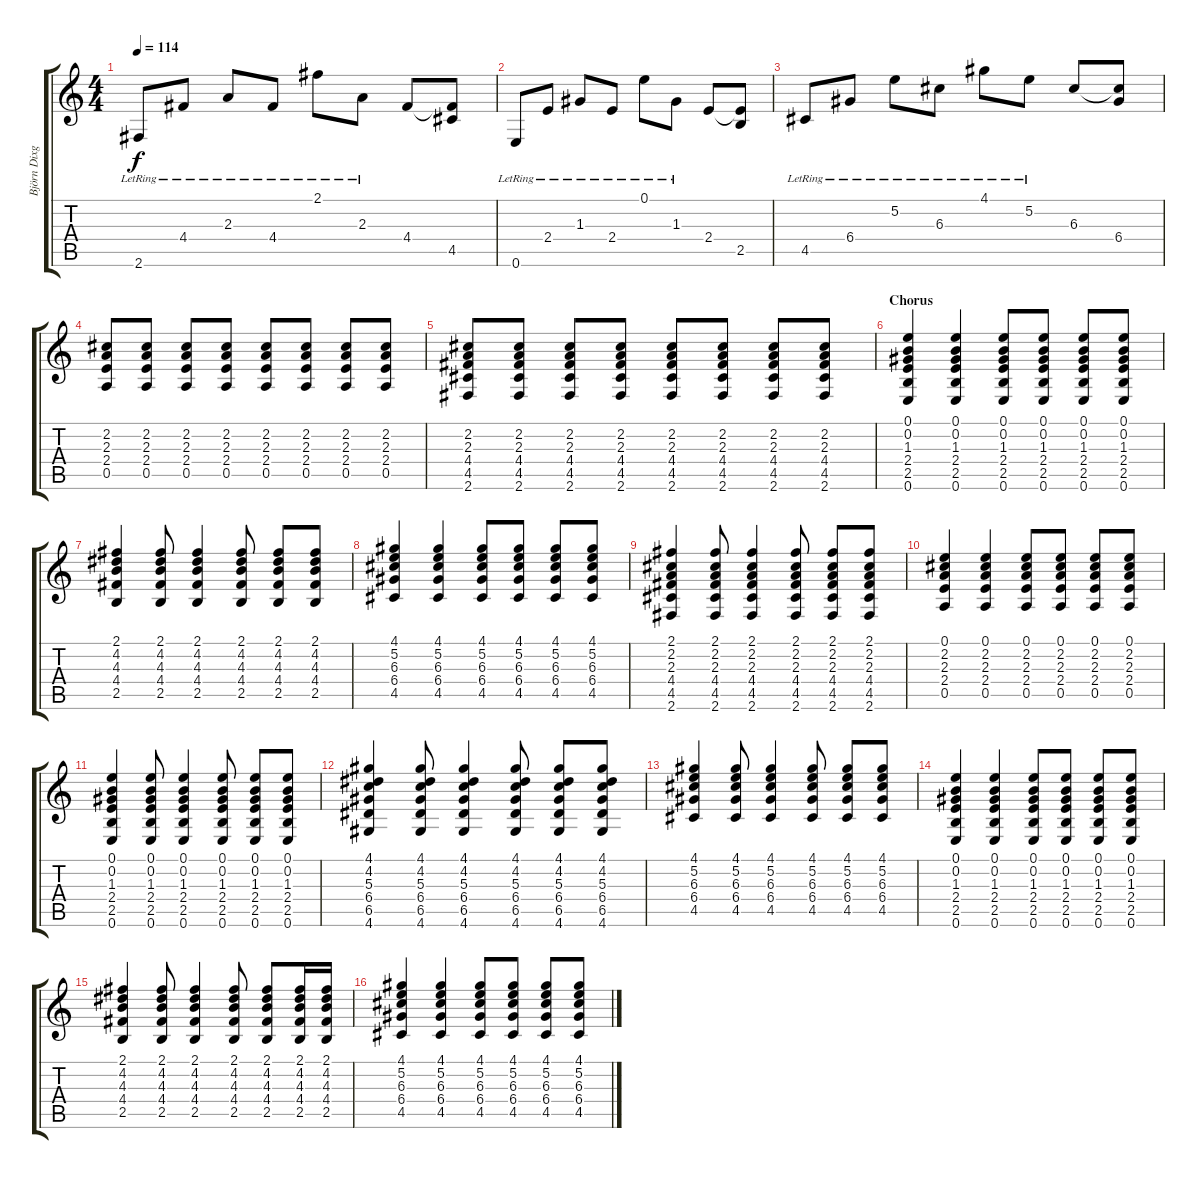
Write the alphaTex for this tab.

\track ("Björn Dixgard -  Lead Guitar" "Björn Dixg") {instrument distortionguitar}
\staff {score tabs}
\tuning (E4 B3 G3 D3 A2 E2) {hide}
\ts (4 4)
\tempo 114
\clef g2
\ks c
2.6{lr}.8{dy f} 4.4{lr}.8 2.3{lr}.8 4.4{lr}.8 2.1{lr}.8 2.3{lr}.8 4.4.8 (4.4{t} 4.5).8 |
0.6{lr}.8 2.4{lr}.8 1.3{lr}.8 2.4{lr}.8 0.1{lr}.8 1.3{lr}.8 2.4.8 (2.4{t} 2.5).8 |
4.5{lr}.8 6.4{lr}.8 5.2{lr}.8 6.3{lr}.8 4.1{lr}.8 5.2{lr}.8 6.3.8 (6.3{t} 6.4).8 |
(2.2 2.3 2.4 0.5).8{volume 8} (2.2 2.3 2.4 0.5).8 (2.2 2.3 2.4 0.5).8 (2.2 2.3 2.4 0.5).8 (2.2 2.3 2.4 0.5).8 (2.2 2.3 2.4 0.5).8 (2.2 2.3 2.4 0.5).8 (2.2 2.3 2.4 0.5).8 |
(2.2 2.3 4.4 4.5 2.6).8 (2.2 2.3 4.4 4.5 2.6).8 (2.2 2.3 4.4 4.5 2.6).8 (2.2 2.3 4.4 4.5 2.6).8 (2.2 2.3 4.4 4.5 2.6).8 (2.2 2.3 4.4 4.5 2.6).8 (2.2 2.3 4.4 4.5 2.6).8 (2.2 2.3 4.4 4.5 2.6).8 |
\section ("" "Chorus")
(0.1 0.2 1.3 2.4 2.5 0.6).4{volume 10} (0.1 0.2 1.3 2.4 2.5 0.6).4 (0.1 0.2 1.3 2.4 2.5 0.6).8 (0.1 0.2 1.3 2.4 2.5 0.6).8 (0.1 0.2 1.3 2.4 2.5 0.6).8 (0.1 0.2 1.3 2.4 2.5 0.6).8 |
(2.1 4.2 4.3 4.4 2.5).4 (2.1 4.2 4.3 4.4 2.5).8 (2.1 4.2 4.3 4.4 2.5).4 (2.1 4.2 4.3 4.4 2.5).8 (2.1 4.2 4.3 4.4 2.5).8 (2.1 4.2 4.3 4.4 2.5).8 |
(4.1 5.2 6.3 6.4 4.5).4 (4.1 5.2 6.3 6.4 4.5).4 (4.1 5.2 6.3 6.4 4.5).8 (4.1 5.2 6.3 6.4 4.5).8 (4.1 5.2 6.3 6.4 4.5).8 (4.1 5.2 6.3 6.4 4.5).8 |
(2.1 2.2 2.3 4.4 4.5 2.6).4 (2.1 2.2 2.3 4.4 4.5 2.6).8 (2.1 2.2 2.3 4.4 4.5 2.6).4 (2.1 2.2 2.3 4.4 4.5 2.6).8 (2.1 2.2 2.3 4.4 4.5 2.6).8 (2.1 2.2 2.3 4.4 4.5 2.6).8 |
(0.1 2.2 2.3 2.4 0.5).4 (0.1 2.2 2.3 2.4 0.5).4 (0.1 2.2 2.3 2.4 0.5).8 (0.1 2.2 2.3 2.4 0.5).8 (0.1 2.2 2.3 2.4 0.5).8 (0.1 2.2 2.3 2.4 0.5).8 |
(0.1 0.2 1.3 2.4 2.5 0.6).4 (0.1 0.2 1.3 2.4 2.5 0.6).8 (0.1 0.2 1.3 2.4 2.5 0.6).4 (0.1 0.2 1.3 2.4 2.5 0.6).8 (0.1 0.2 1.3 2.4 2.5 0.6).8 (0.1 0.2 1.3 2.4 2.5 0.6).8 |
(4.1 4.2 5.3 6.4 6.5 4.6).4 (4.1 4.2 5.3 6.4 6.5 4.6).8 (4.1 4.2 5.3 6.4 6.5 4.6).4 (4.1 4.2 5.3 6.4 6.5 4.6).8 (4.1 4.2 5.3 6.4 6.5 4.6).8 (4.1 4.2 5.3 6.4 6.5 4.6).8 |
(4.1 5.2 6.3 6.4 4.5).4 (4.1 5.2 6.3 6.4 4.5).8 (4.1 5.2 6.3 6.4 4.5).4 (4.1 5.2 6.3 6.4 4.5).8 (4.1 5.2 6.3 6.4 4.5).8 (4.1 5.2 6.3 6.4 4.5).8 |
(0.1 0.2 1.3 2.4 2.5 0.6).4{volume 10} (0.1 0.2 1.3 2.4 2.5 0.6).4 (0.1 0.2 1.3 2.4 2.5 0.6).8 (0.1 0.2 1.3 2.4 2.5 0.6).8 (0.1 0.2 1.3 2.4 2.5 0.6).8 (0.1 0.2 1.3 2.4 2.5 0.6).8 |
(2.1 4.2 4.3 4.4 2.5).4 (2.1 4.2 4.3 4.4 2.5).8 (2.1 4.2 4.3 4.4 2.5).4 (2.1 4.2 4.3 4.4 2.5).8 (2.1 4.2 4.3 4.4 2.5).8 (2.1 4.2 4.3 4.4 2.5).16 (2.1 4.2 4.3 4.4 2.5).16 |
(4.1 5.2 6.3 6.4 4.5).4 (4.1 5.2 6.3 6.4 4.5).4 (4.1 5.2 6.3 6.4 4.5).8 (4.1 5.2 6.3 6.4 4.5).8 (4.1 5.2 6.3 6.4 4.5).8 (4.1 5.2 6.3 6.4 4.5).8
